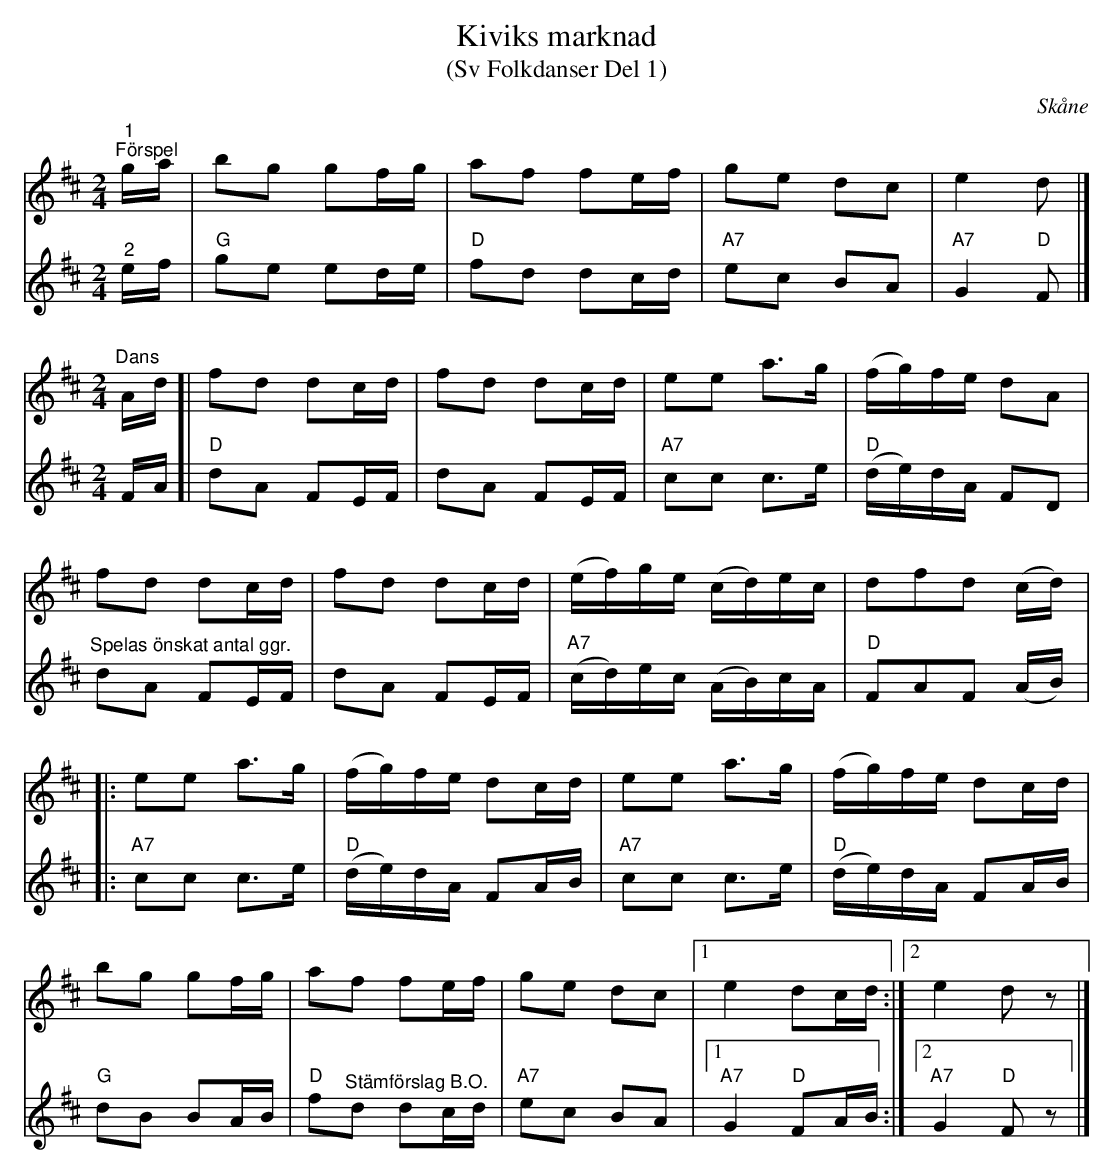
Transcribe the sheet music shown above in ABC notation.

X:1
T:Kiviks marknad
T:(Sv Folkdanser Del 1)
O:Skåne
L:1/8
M:2/4
K:D
V:1
"^1""^Förspel" g/a/ | bg gf/g/ | af fe/f/ | ge dc | e2 d |]
[K:D][M:2/4]"^Dans" A/d/ [| fd dc/d/ | fd dc/d/ | ee a>g | (f/g/)f/e/ dA |
fd dc/d/ | fd dc/d/ | (e/f/)g/e/ (c/d/)e/c/ | dfd (c/d/) |:
ee a>g | (f/g/)f/e/ dc/d/ | ee a>g | (f/g/)f/e/ dc/d/ |
bg gf/g/ | af fe/f/ | ge dc |1 e2 dc/d/ :|2 e2 d z |]
V:2
"^2" e/f/ | "G"ge ed/e/ |"D" fd dc/d/ |"A7" ec BA |"A7" G2 "D" F |]
[K:D][M:2/4] F/A/ [|"D" dA FE/F/ | dA FE/F/ |"A7" cc c>e |"D" (d/e/)d/A/ FD |
"^Spelas önskat antal ggr." dA FE/F/ | dA FE/F/ |"A7" (c/d/)e/c/ (A/B/)c/A/ | "D" FAF (A/B/) |:
"A7" cc c>e |"D" (d/e/)d/A/ FA/B/ |"A7" cc c>e | "D" (d/e/)d/A/ FA/B/ |
"G" dB BA/B/ |"D" f"^Stämförslag B.O."d dc/d/ |"A7" ec BA |1 "A7" G2"D" FA/B/ :|2"A7" G2"D" F z |]
